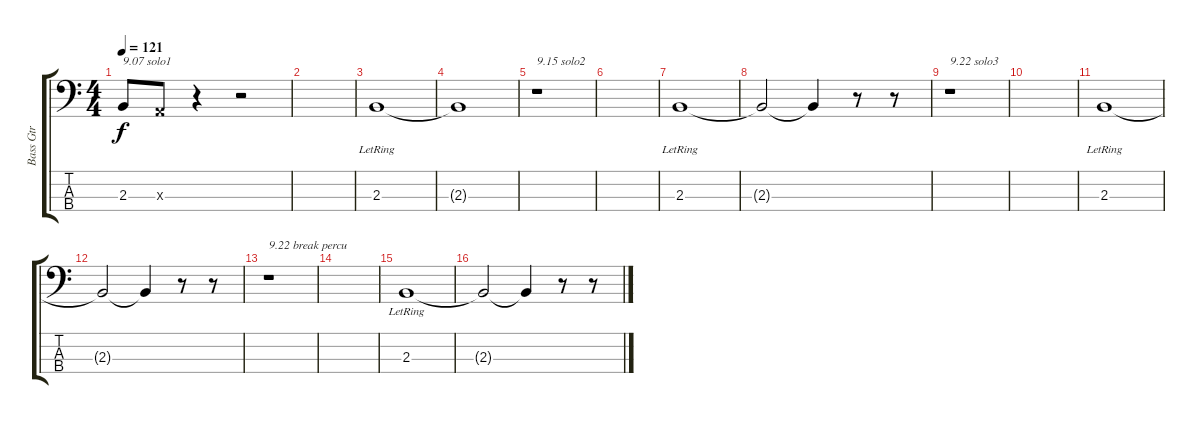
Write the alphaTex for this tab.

\track ("Bass Gtr" "Bass Gtr") {instrument electricbassfinger}
\staff {score tabs}
\tuning (G2 D2 A1 E1) {hide}
\ts (4 4)
\tempo 121
\clef f4
\ks c
2.3.8{txt "9.07 solo1" dy f} 0.3{x}.8 r.4 r.2 |
|
2.3{lr}.1 |
2.3{t}.1 |
r.1{txt "9.15 solo2"} |
|
2.3{lr}.1 |
2.3{t}.2 2.3{t}.4 r.8 r.8 |
r.1{txt "9.22 solo3"} |
|
2.3{lr}.1 |
2.3{t}.2 2.3{t}.4 r.8 r.8 |
r.1{txt "9.22 break percu"} |
|
2.3{lr}.1 |
2.3{t}.2 2.3{t}.4 r.8 r.8
